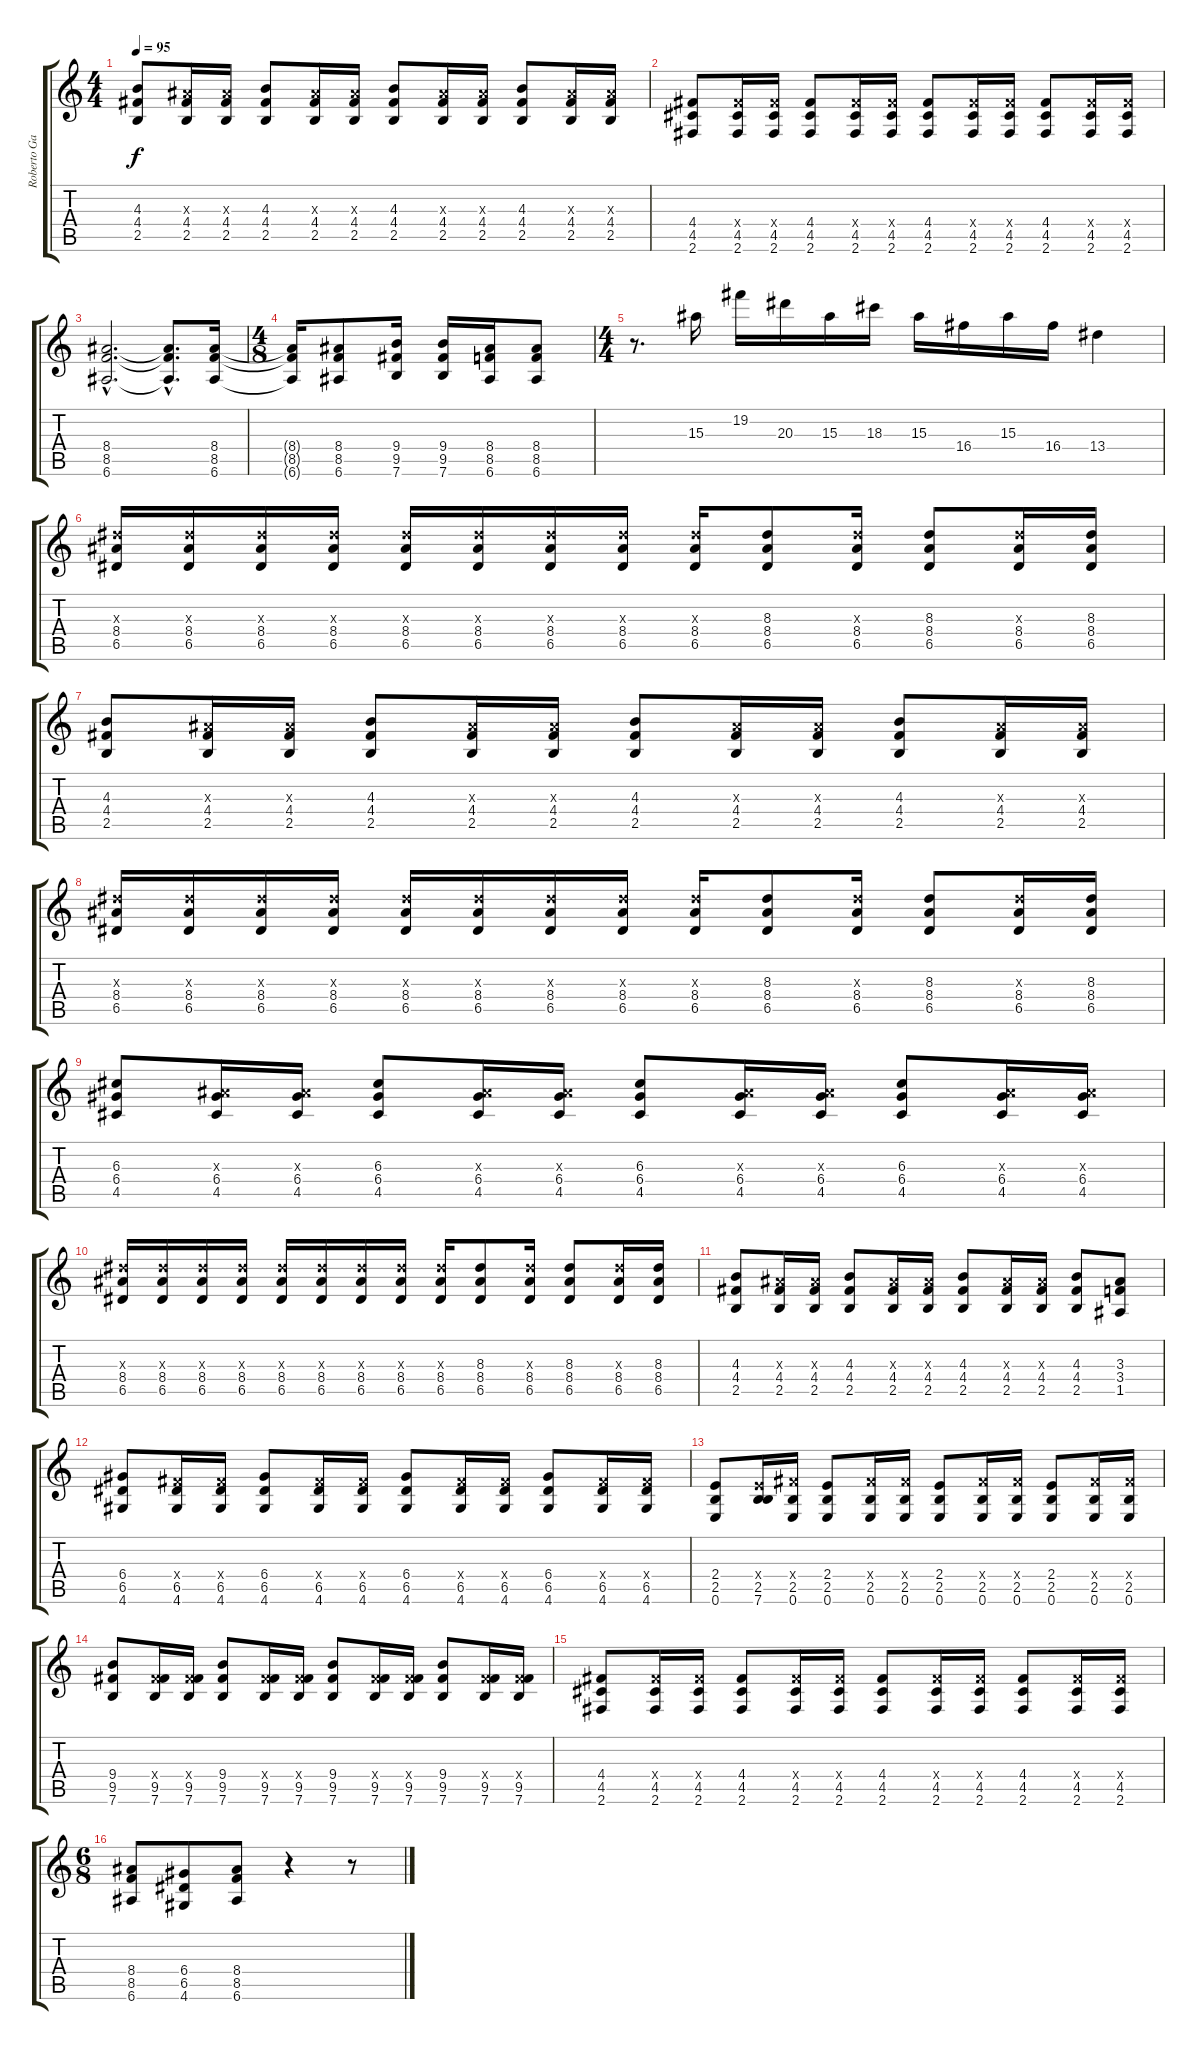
\track ("Roberto García (Guitarra)" "Roberto Ga") {instrument overdrivenguitar}
\staff {score tabs}
\tuning (E4 B3 G3 D3 A2 E2) {hide}
\ts (4 4)
\tempo 95
\clef g2
\ks c
(4.3 4.4 2.5).8{dy f} (3.3{x} 4.4 2.5).16 (3.3{x} 4.4 2.5).16 (4.3 4.4 2.5).8 (3.3{x} 4.4 2.5).16 (3.3{x} 4.4 2.5).16 (4.3 4.4 2.5).8 (3.3{x} 4.4 2.5).16 (3.3{x} 4.4 2.5).16 (4.3 4.4 2.5).8 (3.3{x} 4.4 2.5).16 (3.3{x} 4.4 2.5).16 |
(4.4 4.5 2.6).8 (4.4{x} 4.5 2.6).16 (4.4{x} 4.5 2.6).16 (4.4 4.5 2.6).8 (4.4{x} 4.5 2.6).16 (4.4{x} 4.5 2.6).16 (4.4 4.5 2.6).8 (4.4{x} 4.5 2.6).16 (4.4{x} 4.5 2.6).16 (4.4 4.5 2.6).8 (4.4{x} 4.5 2.6).16 (4.4{x} 4.5 2.6).16 |
(8.4{hac} 8.5{hac} 6.6{hac}).2{d} (8.4{hac t} 8.5{hac t} 6.6{hac t}).8{d} (8.4 8.5 6.6).16 |
\ts (4 8)
(8.4{t} 8.5{t} 6.6{t}).16 (8.4 8.5 6.6).8 (9.4 9.5 7.6).16 (9.4 9.5 7.6).16 (8.4 8.5 6.6).16 (8.4 8.5 6.6).8 |
\ts (4 4)
r.8{d} 15.3.16 19.2.16 20.3.16 15.3.16 18.3.16 15.3.16 16.4.16 15.3.16 16.4.16 13.4.4 |
(8.3{x} 8.4 6.5).16 (8.3{x} 8.4 6.5).16 (8.3{x} 8.4 6.5).16 (8.3{x} 8.4 6.5).16 (8.3{x} 8.4 6.5).16 (8.3{x} 8.4 6.5).16 (8.3{x} 8.4 6.5).16 (8.3{x} 8.4 6.5).16 (8.3{x} 8.4 6.5).16 (8.3 8.4 6.5).8 (8.3{x} 8.4 6.5).16 (8.3 8.4 6.5).8 (8.3{x} 8.4 6.5).16 (8.3 8.4 6.5).16 |
(4.3 4.4 2.5).8 (3.3{x} 4.4 2.5).16 (3.3{x} 4.4 2.5).16 (4.3 4.4 2.5).8 (3.3{x} 4.4 2.5).16 (3.3{x} 4.4 2.5).16 (4.3 4.4 2.5).8 (3.3{x} 4.4 2.5).16 (3.3{x} 4.4 2.5).16 (4.3 4.4 2.5).8 (3.3{x} 4.4 2.5).16 (3.3{x} 4.4 2.5).16 |
(8.3{x} 8.4 6.5).16 (8.3{x} 8.4 6.5).16 (8.3{x} 8.4 6.5).16 (8.3{x} 8.4 6.5).16 (8.3{x} 8.4 6.5).16 (8.3{x} 8.4 6.5).16 (8.3{x} 8.4 6.5).16 (8.3{x} 8.4 6.5).16 (8.3{x} 8.4 6.5).16 (8.3 8.4 6.5).8 (8.3{x} 8.4 6.5).16 (8.3 8.4 6.5).8 (8.3{x} 8.4 6.5).16 (8.3 8.4 6.5).16 |
(6.3 6.4 4.5).8 (3.3{x} 6.4 4.5).16 (3.3{x} 6.4 4.5).16 (6.3 6.4 4.5).8 (3.3{x} 6.4 4.5).16 (3.3{x} 6.4 4.5).16 (6.3 6.4 4.5).8 (3.3{x} 6.4 4.5).16 (3.3{x} 6.4 4.5).16 (6.3 6.4 4.5).8 (3.3{x} 6.4 4.5).16 (3.3{x} 6.4 4.5).16 |
(8.3{x} 8.4 6.5).16 (8.3{x} 8.4 6.5).16 (8.3{x} 8.4 6.5).16 (8.3{x} 8.4 6.5).16 (8.3{x} 8.4 6.5).16 (8.3{x} 8.4 6.5).16 (8.3{x} 8.4 6.5).16 (8.3{x} 8.4 6.5).16 (8.3{x} 8.4 6.5).16 (8.3 8.4 6.5).8 (8.3{x} 8.4 6.5).16 (8.3 8.4 6.5).8 (8.3{x} 8.4 6.5).16 (8.3 8.4 6.5).16 |
(4.3 4.4 2.5).8 (3.3{x} 4.4 2.5).16 (3.3{x} 4.4 2.5).16 (4.3 4.4 2.5).8 (3.3{x} 4.4 2.5).16 (3.3{x} 4.4 2.5).16 (4.3 4.4 2.5).8 (3.3{x} 4.4 2.5).16 (3.3{x} 4.4 2.5).16 (4.3 4.4 2.5).8 (3.3 3.4 1.5).8 |
(6.4 6.5 4.6).8 (4.4{x} 6.5 4.6).16 (4.4{x} 6.5 4.6).16 (6.4 6.5 4.6).8 (4.4{x} 6.5 4.6).16 (4.4{x} 6.5 4.6).16 (6.4 6.5 4.6).8 (4.4{x} 6.5 4.6).16 (4.4{x} 6.5 4.6).16 (6.4 6.5 4.6).8 (4.4{x} 6.5 4.6).16 (4.4{x} 6.5 4.6).16 |
(2.4 2.5 0.6).8 (2.4{x} 2.5 7.6).16 (4.4{x} 2.5 0.6).16 (2.4 2.5 0.6).8 (4.4{x} 2.5 0.6).16 (4.4{x} 2.5 0.6).16 (2.4 2.5 0.6).8 (4.4{x} 2.5 0.6).16 (4.4{x} 2.5 0.6).16 (2.4 2.5 0.6).8 (4.4{x} 2.5 0.6).16 (4.4{x} 2.5 0.6).16 |
(9.4 9.5 7.6).8 (4.4{x} 9.5 7.6).16 (4.4{x} 9.5 7.6).16 (9.4 9.5 7.6).8 (4.4{x} 9.5 7.6).16 (4.4{x} 9.5 7.6).16 (9.4 9.5 7.6).8 (4.4{x} 9.5 7.6).16 (4.4{x} 9.5 7.6).16 (9.4 9.5 7.6).8 (4.4{x} 9.5 7.6).16 (4.4{x} 9.5 7.6).16 |
(4.4 4.5 2.6).8 (4.4{x} 4.5 2.6).16 (4.4{x} 4.5 2.6).16 (4.4 4.5 2.6).8 (4.4{x} 4.5 2.6).16 (4.4{x} 4.5 2.6).16 (4.4 4.5 2.6).8 (4.4{x} 4.5 2.6).16 (4.4{x} 4.5 2.6).16 (4.4 4.5 2.6).8 (4.4{x} 4.5 2.6).16 (4.4{x} 4.5 2.6).16 |
\ts (6 8)
(8.4 8.5 6.6).8 (6.4 6.5 4.6).8 (8.4 8.5 6.6).8 r.4 r.8
